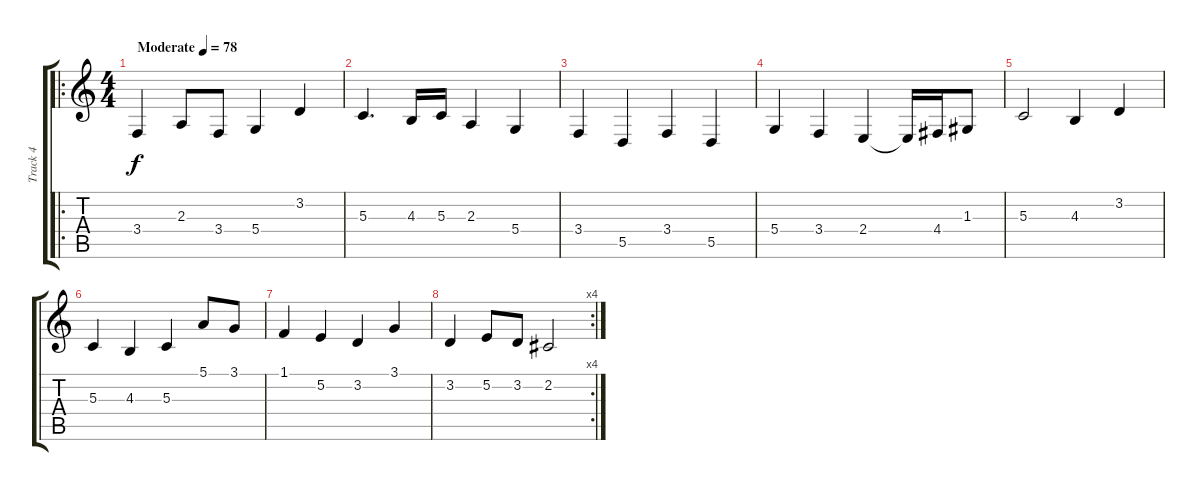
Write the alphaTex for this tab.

\track ("Track 4" "Track 4") {instrument stringensemble1}
\staff {score tabs}
\tuning (E4 B3 G3 D3 A2 E2) {hide}
\ro
\ts (4 4)
\tempo (78 "Moderate")
\clef g2
\ks c
3.4.4{dy f instrument stringensemble1} 2.3.8 3.4.8 5.4.4 3.2.4 |
5.3.4{d} 4.3.16 5.3.16 2.3.4 5.4.4 |
3.4.4 5.5.4 3.4.4 5.5.4 |
5.4.4 3.4.4 2.4.4 2.4{t}.16 4.4.16 1.3.8 |
5.3.2 4.3.4 3.2.4 |
5.3.4 4.3.4 5.3.4 5.1.8 3.1.8 |
1.1.4 5.2.4 3.2.4 3.1.4 |
\rc 4
3.2.4 5.2.8 3.2.8 2.2.2
